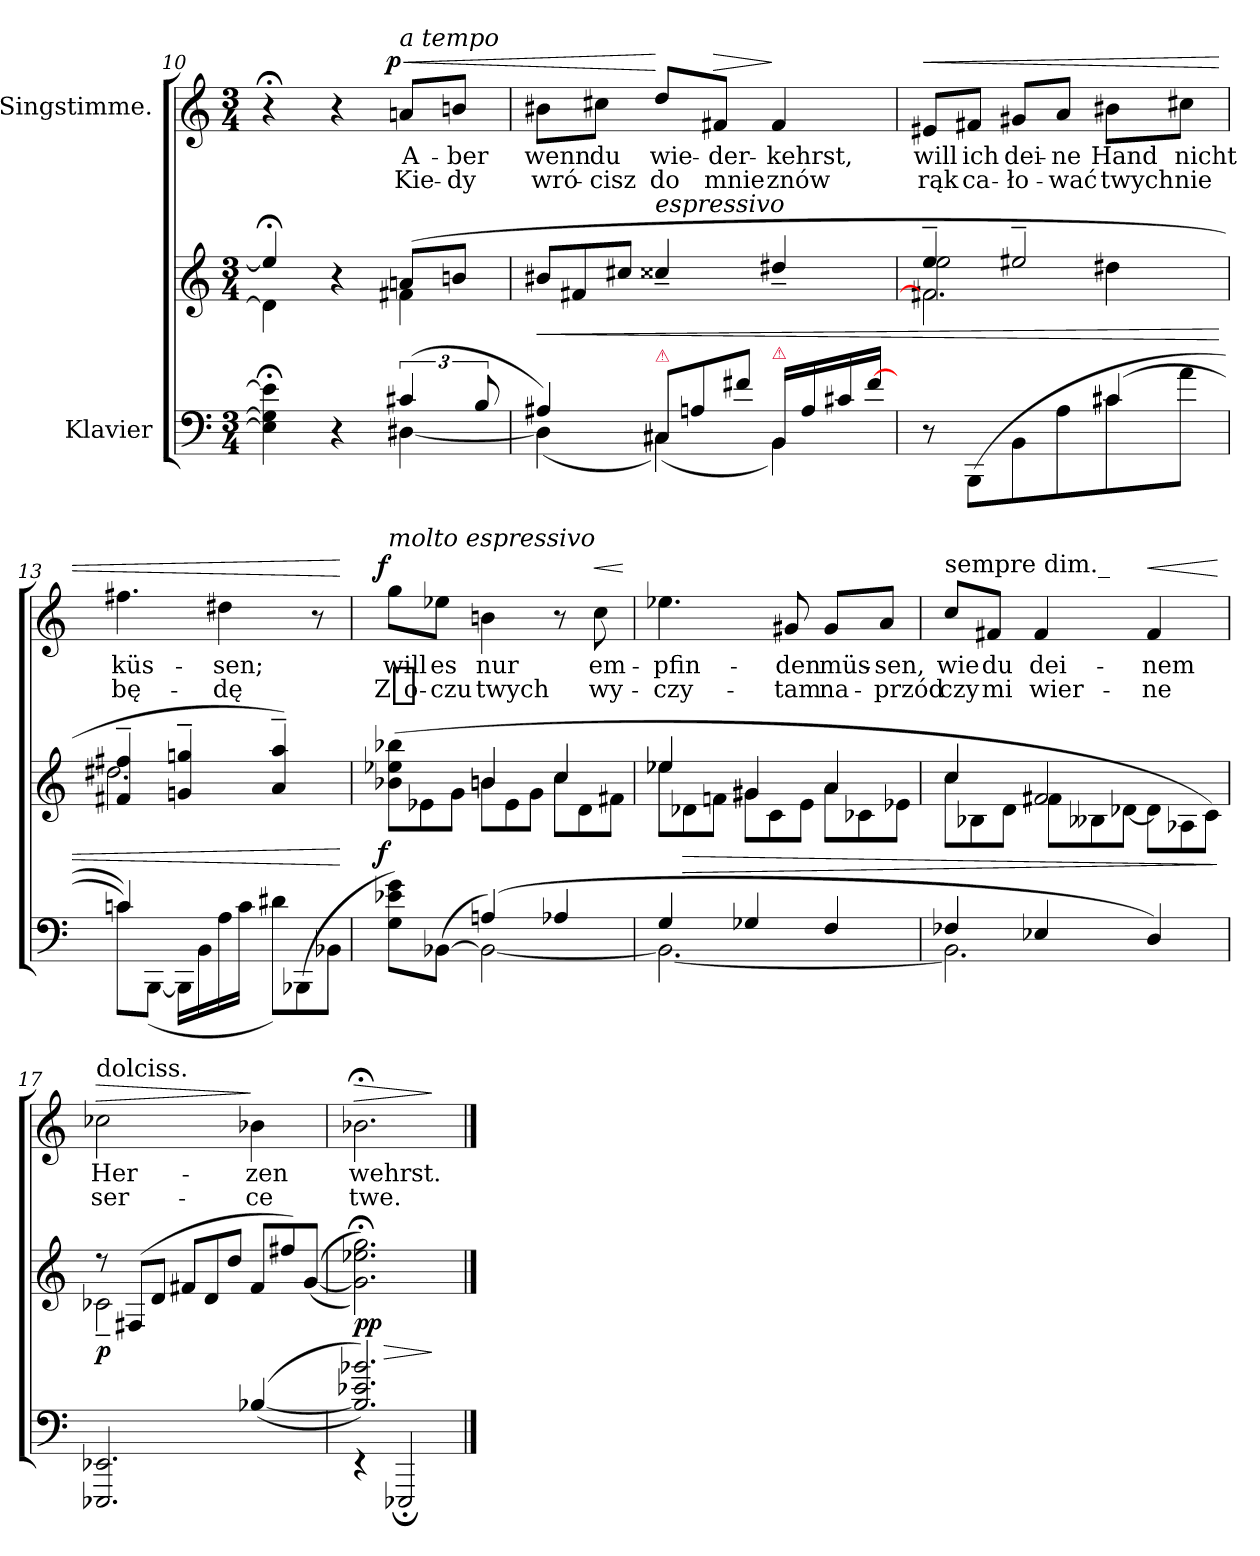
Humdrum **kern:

**kern	**kern	**dynam	**kern	**text	**text	**dynam
*part2	*part2	*part2	*part1	*part1	*part1	*part1
*staff3	*staff2	*staff2/3	*staff1	*staff1	*staff1	*staff1
*I"Klavier	*	*	*I"Singstimme.	*	*	*
*clefF4	*clefG2	*	*clefG2	*	*	*
*k[]	*k[]	*	*k[]	*	*	*
*M3/4	*M3/4	*	*M3/4	*	*	*
=10	=10	=10	=10	=10	=10	=10
*^	*^	*	*	*	*	*
4E-];\ 4G];\ 4e-];\	2ryy	4ee-;</]	4d-\]	.	4r;<	.	.	.
4r	.	4r	4ryy	.	4r	.	.	.
!	!	!	!	!	!LO:TX:a:i:t=a tempo	!	!	!
!	!	!	!	!	!	!	!	!LO:HP:a
!	!	!	!	!	!	!	!	!LO:DY:n=1:a:rj
(6c#X/	[4D#X\	(8an/L	4f#X\	.	8an/L	A-	Kie-	< p
.	.	8bn/J	.	.	8bn/J	-ber	-dy	.
12B/	.	.	.	.	.	.	.	.
*	*	*v	*v	*	*	*	*	*
=11	=11	=11	=11	=11	=11	=11	=11
*	*	*Xtuplet	*	*	*	*	*
4A#X/)	(4D#\]	12b#X/L	<	8b#X\L	wenn	wró-	.
.	.	12f#X/	.	.	.	.	.
.	.	.	.	8cc#X\J	du	-cisz	.
.	.	12cc#X/J	.	.	.	.	.
*Xtuplet	*	*	*	*	*	*	*
!	!	!LO:TX:a:i:t=espressivo	!	!	!	!	!
!LO:TX:a:color=crimson:t=⚠	!	!	!	!	!	!	!
12C#X/L	(4C#X\)	4cc##X~>/	.	8dd/L	wie-	do	[
12An/	.	.	.	.	.	.	.
!	!	!	!	!	!	!	!LO:HP:a
.	.	.	.	8f#X/J	-der-	mnie	>
12f#X\J	.	.	.	.	.	.	.
!LO:TX:a:color=crimson:t=⚠	!	!	!	!	!	!	!
16BB/LL	4BB\)	4dd#X~/	.	4f#/	-kehrst,	znów	]
16A/	.	.	.	.	.	.	.
16c#X/	.	.	.	.	.	.	.
[>16f#\JJ	.	.	.	.	.	.	.
=12	=12	=12	=12	=12	=12	=12	=12
*	*	*^	*	*	*	*	*
*	*	*	*^	*	*	*	*	*
!	!	!	!	!	!	!	!	!	!LO:HP:a
8r	2ryy	4ee~/	2.f#X\]	2ee\	.	8e#X/L	will	rąk	<
(8BBB\L	.	.	.	.	.	8f#X/J	ich	ca-	.
8BB\	.	2ee#X~/	.	.	.	8g#X/L	dei-	-ło-	.
8A\	.	.	.	.	.	8a/J	-ne	-wać	.
8c#X\	(<4c#X/	.	.	4dd#X\	.	8b#X\L	Hand	twych	.
8a\J	.	.	.	.	.	8cc#X\J	nicht	nie	.
*	*	*	*v	*v	*	*	*	*	*
=13	=13	=13	=13	=13	=13	=13	=13	=13
4c/)	8cn\L)	4f#X~/ 4ff#X~/	2.dd#X\	.	4.ff#X\	küs-	bę-	.
.	(>[8BBB\J	.	.	.	.	.	.	.
16BBB\LL]	2ryy	4gn~/ 4ggn~/	.	.	.	.	.	.
16BB\	.	.	.	.	.	.	.	.
16A\	.	.	.	.	4dd#X\	-sen;	-dę	.
16c\JJ	.	.	.	.	.	.	.	.
12d#X\L)	.	4a~/ 4aa~/)	.	.	.	.	.	.
(12BBB-X\	.	.	.	.	.	.	.	.
.	.	.	.	.	8r	.	.	.
12BB-X\J	.	.	.	.	.	.	.	.
*v	*v	*	*	*	*	*	*	*
*	*v	*v	*	*	*	*	*
.	.	[	.	.	.	[
=14	=14	=14	=14	=14	=14	=14
*^	*^	*	*	*	*	*
!	!	!	!	!	!LO:TX:a:i:t=molto espressivo	!	!	!
!	!	!	!	!LO:DY:rj	!	!	!	!LO:DY:a:rj
8G\ 8e-X\ 8g\L)	4ryy	(12b-X\ 12ee-X\ 12bb-X\L	4ryy	f	8gg\L	will	Z o-	f
.	.	12e-X\	.	.	.	.	.	.
([8BB-X\J	.	.	.	.	8ee-X\J	es	-czu	.
.	.	12g\J	.	.	.	.	.	.
(4An/)	2BB-\_	4bn/	12bn\L	.	4bn\	nur	twych	.
.	.	.	12e-\	.	.	.	.	.
.	.	.	12g\J	.	.	.	.	.
4A-X/	.	4cc/	12cc\L	.	8r	.	.	.
.	.	.	12d\	.	.	.	.	.
!	!	!	!	!	!	!	!	!LO:HP:a
.	.	.	.	.	8cc\	em-	wy-	<
.	.	.	12f#X\J	.	.	.	.	.
*v	*v	*	*	*	*	*	*	*
*	*v	*v	*	*	*	*	*
.	.	.	.	.	.	[
=15	=15	=15	=15	=15	=15	=15
*^	*^	*	*	*	*	*
4G/	2.BB-\_	4ee-X/	12ee-X\L	.	4.ee-X\	-pfin-	-czy-	.
.	.	.	12d-X\	>	.	.	.	.
.	.	.	12fn\J	.	.	.	.	.
4G-X/	.	4g#X/	12g#X\L	.	.	.	.	.
.	.	.	12c\	.	.	.	.	.
.	.	.	.	.	8g#X/	-den	-tam	.
.	.	.	12e\J	.	.	.	.	.
4F/	.	4a/	12a\L	.	8g#/L	müs-	na-	.
.	.	.	12c-X\	.	.	.	.	.
.	.	.	.	.	8a/J	-sen,	-przód	.
.	.	.	12e-X\J	.	.	.	.	.
=16	=16	=16	=16	=16	=16	=16	=16	=16
!	!	!	!	!	!LO:TX:a:t=sempre dim._	!	!	!
4F-X/	2.BB-\]	4cc/	12cc\L	.	8cc/L	wie	czy	.
.	.	.	12B-X\	.	.	.	.	.
.	.	.	.	.	8f#X/J	du	mi	.
.	.	.	12d\J	.	.	.	.	.
4E-X/	.	2f#X/	12f#X\L	.	4f#/	dei-	wier-	.
.	.	.	12B--X\	.	.	.	.	.
.	.	.	[12d-X\J	.	.	.	.	.
!	!	!	!	!	!	!	!	!LO:HP:a
4D/)	.	.	12d-\L]	.	4f#/	-nem	-ne	<
.	.	.	12A-X\	.	.	.	.	.
.	.	.	12c\J)	.	.	.	.	.
*v	*v	*	*	*	*	*	*	*
*	*v	*v	*	*	*	*	*
.	.	]	.	.	.	[
=17	=17	=17	=17	=17	=17	=17
*^	*^	*	*	*	*	*
!	!	!	!	!	!LO:TX:a:t=dolciss.	!	!	!
!	!	!	!	!	!	!	!	!LO:HP:a
2.EEE-X/ 2.EE-X/	2ryy	12r	2c-X~<\	p	2cc-X\	Her-	ser-	>
.	.	(12F#X/L	.	.	.	.	.	.
.	.	12d/J	.	.	.	.	.	.
.	.	12f#X/L	.	.	.	.	.	.
.	.	12d/	.	.	.	.	.	.
.	.	12dd/J	.	.	.	.	.	.
.	(>(>[4B-X/	12f#/L	4ryy	.	4b-X\	-zen	-ce	]
.	.	12ff#X/)	.	.	.	.	.	.
.	.	(>(>[12g/J	.	.	.	.	.	.
*	*	*v	*v	*	*	*	*	*
=18	=18	=18	=18	=18	=18	=18	=18
!	!	!	!	!	!	!	!LO:HP:a
2.B-]/ 2.e-X/ 2.b-X/))	4r	2.g];<\ 2.ee-X;<\ 2.gg;<\))	> pp	2.b-X;<\	wehrst.	twe.	>
.	2EEE-X;</	.	.	.	.	.	.
*v	*v	*	*	*	*	*	*
.	.	]	.	.	.	]
==	==	==	==	==	==	==
*-	*-	*-	*-	*-	*-	*-
